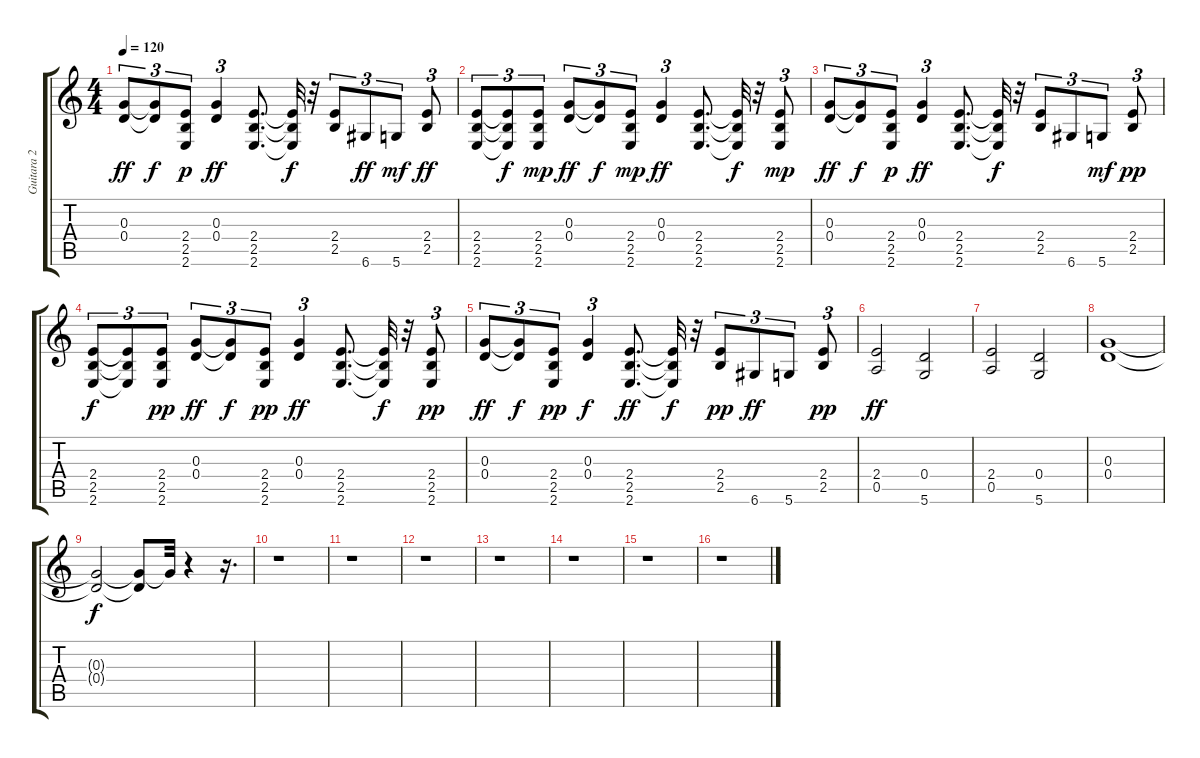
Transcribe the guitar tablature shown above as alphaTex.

\track ("Guitara 2" "Guitara 2") {instrument distortionguitar}
\staff {score tabs}
\tuning (E4 B3 G3 D3 A2 D2) {hide}
\ts (4 4)
\tempo 120
\clef g2
\ks c
(0.3 0.4).8{tu (3 2) dy ff} (0.3{t} 0.4{t}).8{tu (3 2) dy f} (2.4 2.5 2.6).8{tu (3 2) dy p} (0.3 0.4).4{tu (3 2) dy ff} (2.4 2.5 2.6).8{d} (2.4{t} 2.5{t} 2.6{t}).32{dy f} r.32 (2.4 2.5).8{tu (3 2)} 6.6.8{tu (3 2) dy ff} 5.6.8{tu (3 2) dy mf} (2.4 2.5).8{tu (3 2) dy ff} |
(2.4 2.5 2.6).8{tu (3 2)} (2.4{t} 2.5{t} 2.6{t}).8{tu (3 2) dy f} (2.4 2.5 2.6).8{tu (3 2) dy mp} (0.3 0.4).8{tu (3 2) dy ff} (0.3{t} 0.4{t}).8{tu (3 2) dy f} (2.4 2.5 2.6).8{tu (3 2) dy mp} (0.3 0.4).4{tu (3 2) dy ff} (2.4 2.5 2.6).8{d} (2.4{t} 2.5{t} 2.6{t}).32{dy f} r.32 (2.4 2.5 2.6).8{tu (3 2) dy mp} |
(0.3 0.4).8{tu (3 2) dy ff} (0.3{t} 0.4{t}).8{tu (3 2) dy f} (2.4 2.5 2.6).8{tu (3 2) dy p} (0.3 0.4).4{tu (3 2) dy ff} (2.4 2.5 2.6).8{d} (2.4{t} 2.5{t} 2.6{t}).32{dy f} r.32 (2.4 2.5).8{tu (3 2)} 6.6.8{tu (3 2)} 5.6.8{tu (3 2) dy mf} (2.4 2.5).8{tu (3 2) dy pp} |
(2.4 2.5 2.6).8{tu (3 2) dy f} (2.4{t} 2.5{t} 2.6{t}).8{tu (3 2)} (2.4 2.5 2.6).8{tu (3 2) dy pp} (0.3 0.4).8{tu (3 2) dy ff} (0.3{t} 0.4{t}).8{tu (3 2) dy f} (2.4 2.5 2.6).8{tu (3 2) dy pp} (0.3 0.4).4{tu (3 2) dy ff} (2.4 2.5 2.6).8{d} (2.4{t} 2.5{t} 2.6{t}).32{dy f} r.32 (2.4 2.5 2.6).8{tu (3 2) dy pp} |
(0.3 0.4).8{tu (3 2) dy ff} (0.3{t} 0.4{t}).8{tu (3 2) dy f} (2.4 2.5 2.6).8{tu (3 2) dy pp} (0.3 0.4).4{tu (3 2) dy f} (2.4 2.5 2.6).8{d dy ff} (2.4{t} 2.5{t} 2.6{t}).32{dy f} r.32 (2.4 2.5).8{tu (3 2) dy pp} 6.6.8{tu (3 2) dy ff} 5.6.8{tu (3 2)} (2.4 2.5).8{tu (3 2) dy pp} |
(2.4 0.5).2{dy ff} (0.4 5.6).2 |
(2.4 0.5).2 (0.4 5.6).2 |
(0.3 0.4).1 |
(0.3{t} 0.4{t}).2{dy f} (0.3{t} 0.4{t}).8 0.3{t}.32 r.4 r.16{d} |
r.1 |
r.1 |
r.1 |
r.1 |
r.1 |
r.1 |
r.1
